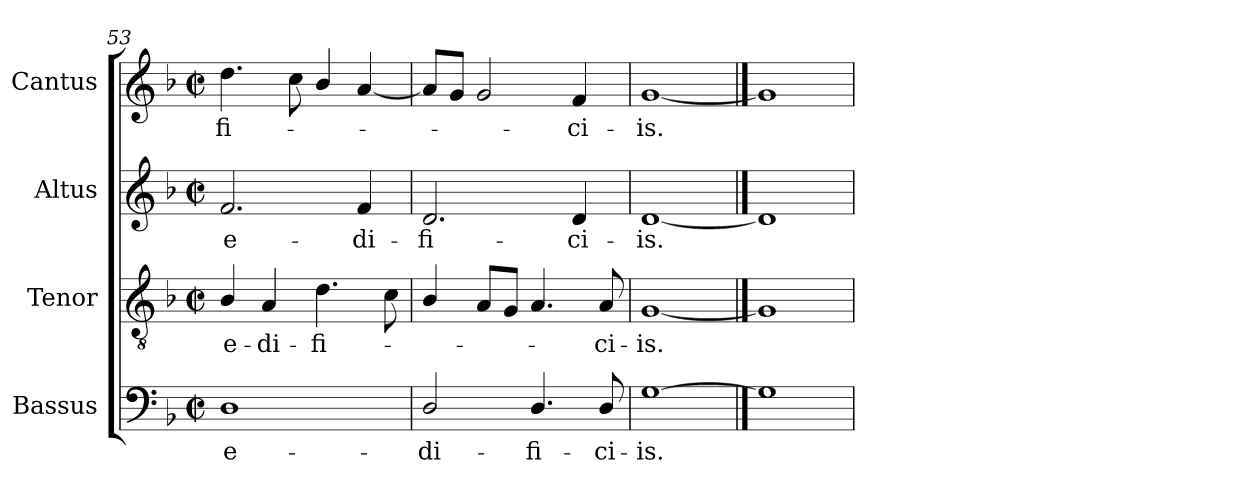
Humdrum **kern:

**kern	**text	**kern	**text	**kern	**text	**kern	**text
*part4	*part4	*part3	*part3	*part2	*part2	*part1	*part1
*staff4	*staff4	*staff3	*staff3	*staff2	*staff2	*staff1	*staff1
*I"Bassus	*	*I"Tenor	*	*I"Altus	*	*I"Cantus	*
*I'B.	*	*I'T.	*	*I'A.	*	*I'S.	*
*clefF4	*	*clefGv2	*	*clefG2	*	*clefG2	*
*	*	*ITrd7c12	*	*	*	*	*
*k[b-]	*	*k[b-]	*	*k[b-]	*	*k[b-]	*
*F:	*	*F:	*	*F:	*	*F:	*
*M2/2	*	*M2/2	*	*M2/2	*	*M2/2	*
*met(c|)	*	*met(c|)	*	*met(c|)	*	*met(c|)	*
=53	=53	=53	=53	=53	=53	=53	=53
!	!LO:LY:b:color=#000000	!	!	!	!	!	!
!	!	!	!LO:LY:b:color=#000000	!	!	!	!
!	!	!	!	!	!LO:LY:b:color=#000000	!	!
!	!	!	!	!	!	!	!LO:LY:b:color=#000000
1Di	e-	4BB-i/	e-	2.fi/	e-	4.ddi\	-fi-
!	!	!	!LO:LY:b:color=#000000	!	!	!	!
.	.	4AAi/	-di-	.	.	.	.
.	.	.	.	.	.	8cci\	.
!	!	!	!LO:LY:b:color=#000000	!	!	!	!
.	.	4.Di\	-fi-	.	.	4b-i/	.
!	!	!	!	!	!LO:LY:b:color=#000000	!	!
.	.	.	.	4fi/	-di-	[4ai/	.
.	.	8Ci\	.	.	.	.	.
=54	=54	=54	=54	=54	=54	=54	=54
!	!LO:LY:b:color=#000000	!	!	!	!	!	!
!	!	!	!	!	!LO:LY:b:color=#000000	!	!
2Di/	-di-	4BB-i/	.	2.di/	-fi-	8ai/L]	.
.	.	.	.	.	.	8gi/J	.
.	.	8AAi/L	.	.	.	2gi/	.
.	.	8GGi/J	.	.	.	.	.
!	!LO:LY:b:color=#000000	!	!	!	!	!	!
4.Di/	-fi-	4.AAi/	.	.	.	.	.
!	!	!	!	!	!LO:LY:b:color=#000000	!	!
!	!	!	!	!	!	!	!LO:LY:b:color=#000000
.	.	.	.	4di/	-ci-	4fi/	-ci-
!	!LO:LY:b:color=#000000	!	!	!	!	!	!
!	!	!	!LO:LY:b:color=#000000	!	!	!	!
8Di/	-ci-	8AAi/	-ci-	.	.	.	.
=55	=55	=55	=55	=55	=55	=55	=55
!	!LO:LY:b:color=#000000	!	!	!	!	!	!
!	!	!	!LO:LY:b:color=#000000	!	!	!	!
!	!	!	!	!	!LO:LY:b:color=#000000	!	!
!	!	!	!	!	!	!	!LO:LY:b:color=#000000
[1Gi	-is.	[1GGi	-is.	[1di	-is.	[1gi	-is.
==56	==56	==56	==56	==56	==56	==56	==56
1Gi]	.	1GGi]	.	1di]	.	1gi]	.
=	=	=	=	=	=	=	=
*-	*-	*-	*-	*-	*-	*-	*-
